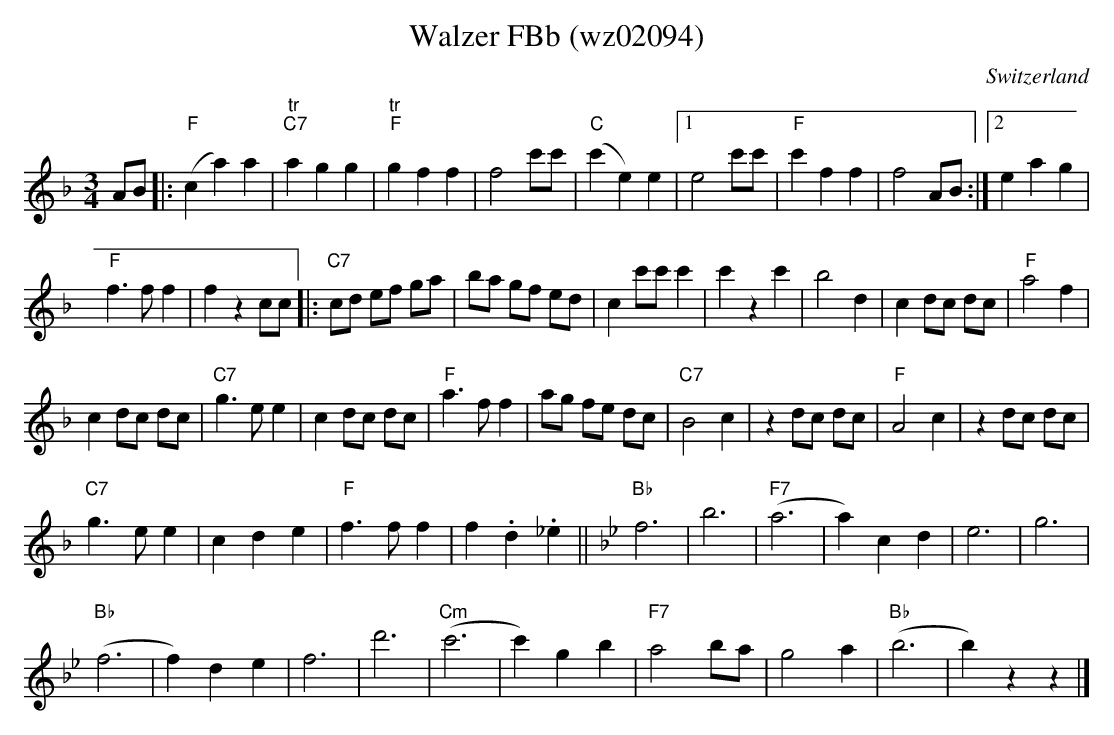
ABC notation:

X:1
T: Walzer FBb (wz02094)
O:Switzerland
M:3/4
L:1/8
K:F major
AB |: ("F"c2a2)a2 | "tr""C7"a2g2g2 | "tr""F"g2f2f2 | f4c'c' | ("C"c'2e2)e2 |1 e4c'c' | "F"c'2f2f2 | f4AB :|2 e2a2g2 |
"F"f3ff2 | f2z2cc |: "C7"cd ef ga | ba gf ed | c2c'c'c'2 | c'2z2c'2 | b4d2 | c2 dc dc | "F"a4f2 |
c2dc dc | "C7"g3ee2 | c2dc dc | "F"a3ff2 | ag fe dc | "C7"B4c2 | z2dc dc | "F"A4c2 | z2dc dc |
"C7"g3ee2 | c2d2e2 | "F"f3ff2 | f2.d2._e2 || [K:Bb] "Bb"f6 | b6 | ("F7"a6 | a2)c2d2 | e6 | g6 |
("Bb"f6 | f2)d2e2 | f6 | d'6 | ("Cm"c'6 | c'2)g2b2 | "F7"a4 ba | g4a2 | ("Bb"b6 | b2)z2z2 |]
